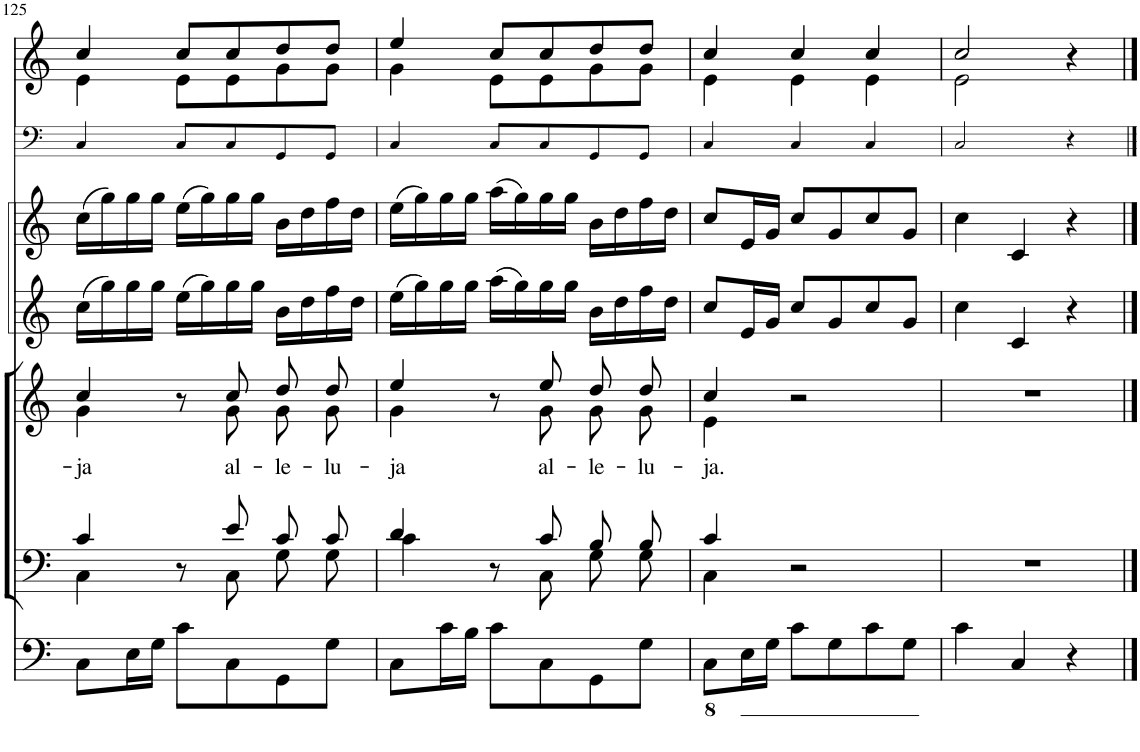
**kern	**kern	**kern	**text	**kern	**kern	**kern	**kern
*part7	*part6	*part5	*part5	*part4	*part3	*part2	*part1
*staff7	*staff6	*staff5	*staff5	*staff4	*staff3	*staff2	*staff1
*I"Organ	*I"Voice	*I"Voice	*	*I"Violin	*I"Violini	*I"Timpani	*I"Clarini in C
*	*	*	*	*I'Vln	*I'Vln	*I'Timp	*
!!LO:PB:g=z
*clefF4	*clefF4	*clefG2	*	*clefG2	*clefG2	*clefF4	*clefG2
*k[]	*k[]	*k[]	*	*k[]	*k[]	*k[]	*k[]
*M3/4	*M3/4	*M3/4	*	*M3/4	*M3/4	*M3/4	*M3/4
=125	=125	=125	=125	=125	=125	=125	=125
*	*^	*	*	*	*	*	*
!	!	!	!	!LO:LY:b	!	!	!	!
*	*	*	*^	*	*	*	*	*^
8C\L	4c/	4C\	4cc/	4g\	-ja	(16cc\LL	(16cc\LL	4C/	4cc/	4e\
.	.	.	.	.	.	16gg\)	16gg\)	.	.	.
16E\L	.	.	.	.	.	16gg\	16gg\	.	.	.
16G\JJ	.	.	.	.	.	16gg\JJ	16gg\JJ	.	.	.
8c\L	8r	8ryy	8r	8ryy	.	(16ee\LL	(16ee\LL	8C/L	8cc/L	8e\L
.	.	.	.	.	.	16gg\)	16gg\)	.	.	.
!	!	!	!	!	!LO:LY:b	!	!	!	!	!
8C\	8e/	8C\	8cc/	8g\	al-	16gg\	16gg\	8C/	8cc/	8e\
.	.	.	.	.	.	16gg\JJ	16gg\JJ	.	.	.
!	!	!	!	!	!LO:LY:b	!	!	!	!	!
8GG\	8c/L	8G\L	8dd/L	8g\L	-le-	16b\LL	16b\LL	8GG/	8dd/	8g\
.	.	.	.	.	.	16dd\	16dd\	.	.	.
!	!	!	!	!	!LO:LY:b	!	!	!	!	!
8G\J	8c/J	8G\J	8dd/J	8g\J	-lu-	16ff\	16ff\	8GG/J	8dd/J	8g\J
.	.	.	.	.	.	16dd\JJ	16dd\JJ	.	.	.
=126	=126	=126	=126	=126	=126	=126	=126	=126	=126	=126
!	!	!	!	!	!LO:LY:b	!	!	!	!	!
8C\L	4d/	4c\	4ee/	4g\	-ja	(16ee\LL	(16ee\LL	4C/	4ee/	4g\
.	.	.	.	.	.	16gg\)	16gg\)	.	.	.
16c\L	.	.	.	.	.	16gg\	16gg\	.	.	.
16B\JJ	.	.	.	.	.	16gg\JJ	16gg\JJ	.	.	.
8c\L	8r	8ryy	8r	8ryy	.	(16aa\LL	(16aa\LL	8C/L	8cc/L	8e\L
.	.	.	.	.	.	16gg\)	16gg\)	.	.	.
!	!	!	!	!	!LO:LY:b	!	!	!	!	!
8C\	8c/	8C\	8ee/	8g\	al-	16gg\	16gg\	8C/	8cc/	8e\
.	.	.	.	.	.	16gg\JJ	16gg\JJ	.	.	.
!	!	!	!	!	!LO:LY:b	!	!	!	!	!
8GG\	8B/L	8G\L	8dd/L	8g\L	-le-	16b\LL	16b\LL	8GG/	8dd/	8g\
.	.	.	.	.	.	16dd\	16dd\	.	.	.
!	!	!	!	!	!LO:LY:b	!	!	!	!	!
8G\J	8B/J	8G\J	8dd/J	8g\J	-lu-	16ff\	16ff\	8GG/J	8dd/J	8g\J
.	.	.	.	.	.	16dd\JJ	16dd\JJ	.	.	.
=127	=127	=127	=127	=127	=127	=127	=127	=127	=127	=127
!	!	!	!	!	!LO:LY:b	!	!	!	!	!
8C\L	4c/	4C\	4cc/	4e\	-ja.	8cc/L	8cc/L	4C/	4cc/	4e\
16E\L	.	.	.	.	.	16e/L	16e/L	.	.	.
16G\JJ	.	.	.	.	.	16g/JJ	16g/JJ	.	.	.
8c\L	2r	2ryy	2r	2ryy	.	8cc/L	8cc/L	4C/	4cc/	4e\
8G\	.	.	.	.	.	8g/	8g/	.	.	.
8c\	.	.	.	.	.	8cc/	8cc/	4C/	4cc/	4e\
8G\J	.	.	.	.	.	8g/J	8g/J	.	.	.
*	*v	*v	*	*	*	*	*	*	*	*
*	*	*v	*v	*	*	*	*	*	*
=128	=128	=128	=128	=128	=128	=128	=128	=128
4c\	2.r	2.r	.	4cc\	4cc\	2C/	2cc/	2e\
4C/	.	.	.	4c/	4c/	.	.	.
4r	.	.	.	4r	4r	4r	4r	4ryy
*	*	*	*	*	*	*	*v	*v
==	==	==	==	==	==	==	==
*-	*-	*-	*-	*-	*-	*-	*-
